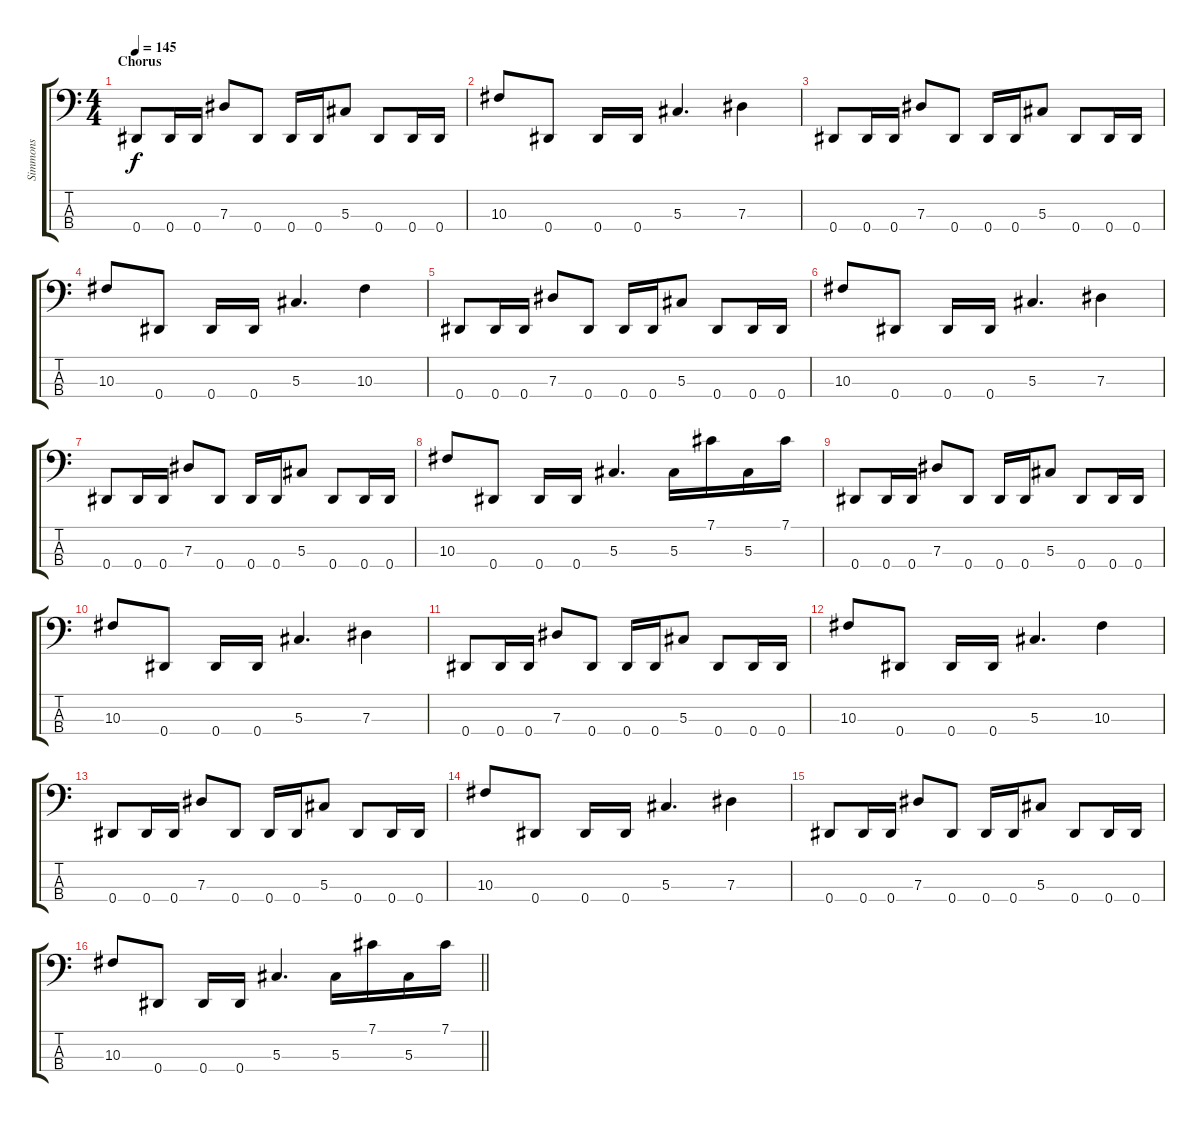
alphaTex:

\track ("Simmons" "Simmons") {instrument electricbassfinger}
\staff {score tabs}
\tuning (Gb2 Db2 Ab1 Eb1) {hide}
\ts (4 4)
\section ("" "Chorus")
\tempo 145
\clef f4
\ks c
0.4.8{dy f} 0.4.16 0.4.16 7.3.8 0.4.8 0.4.16 0.4.16 5.3.8 0.4.8 0.4.16 0.4.16 |
10.3.8 0.4.8 0.4.16 0.4.16 5.3.4{d} 7.3.4 |
0.4.8 0.4.16 0.4.16 7.3.8 0.4.8 0.4.16 0.4.16 5.3.8 0.4.8 0.4.16 0.4.16 |
10.3.8 0.4.8 0.4.16 0.4.16 5.3.4{d} 10.3.4 |
0.4.8 0.4.16 0.4.16 7.3.8 0.4.8 0.4.16 0.4.16 5.3.8 0.4.8 0.4.16 0.4.16 |
10.3.8 0.4.8 0.4.16 0.4.16 5.3.4{d} 7.3.4 |
0.4.8 0.4.16 0.4.16 7.3.8 0.4.8 0.4.16 0.4.16 5.3.8 0.4.8 0.4.16 0.4.16 |
10.3.8 0.4.8 0.4.16 0.4.16 5.3.4{d} 5.3.16 7.1.16 5.3.16 7.1.16 |
0.4.8 0.4.16 0.4.16 7.3.8 0.4.8 0.4.16 0.4.16 5.3.8 0.4.8 0.4.16 0.4.16 |
10.3.8 0.4.8 0.4.16 0.4.16 5.3.4{d} 7.3.4 |
0.4.8 0.4.16 0.4.16 7.3.8 0.4.8 0.4.16 0.4.16 5.3.8 0.4.8 0.4.16 0.4.16 |
10.3.8 0.4.8 0.4.16 0.4.16 5.3.4{d} 10.3.4 |
0.4.8 0.4.16 0.4.16 7.3.8 0.4.8 0.4.16 0.4.16 5.3.8 0.4.8 0.4.16 0.4.16 |
10.3.8 0.4.8 0.4.16 0.4.16 5.3.4{d} 7.3.4 |
0.4.8 0.4.16 0.4.16 7.3.8 0.4.8 0.4.16 0.4.16 5.3.8 0.4.8 0.4.16 0.4.16 |
\barLineRight lightlight
10.3.8 0.4.8 0.4.16 0.4.16 5.3.4{d} 5.3.16 7.1.16 5.3.16 7.1.16
